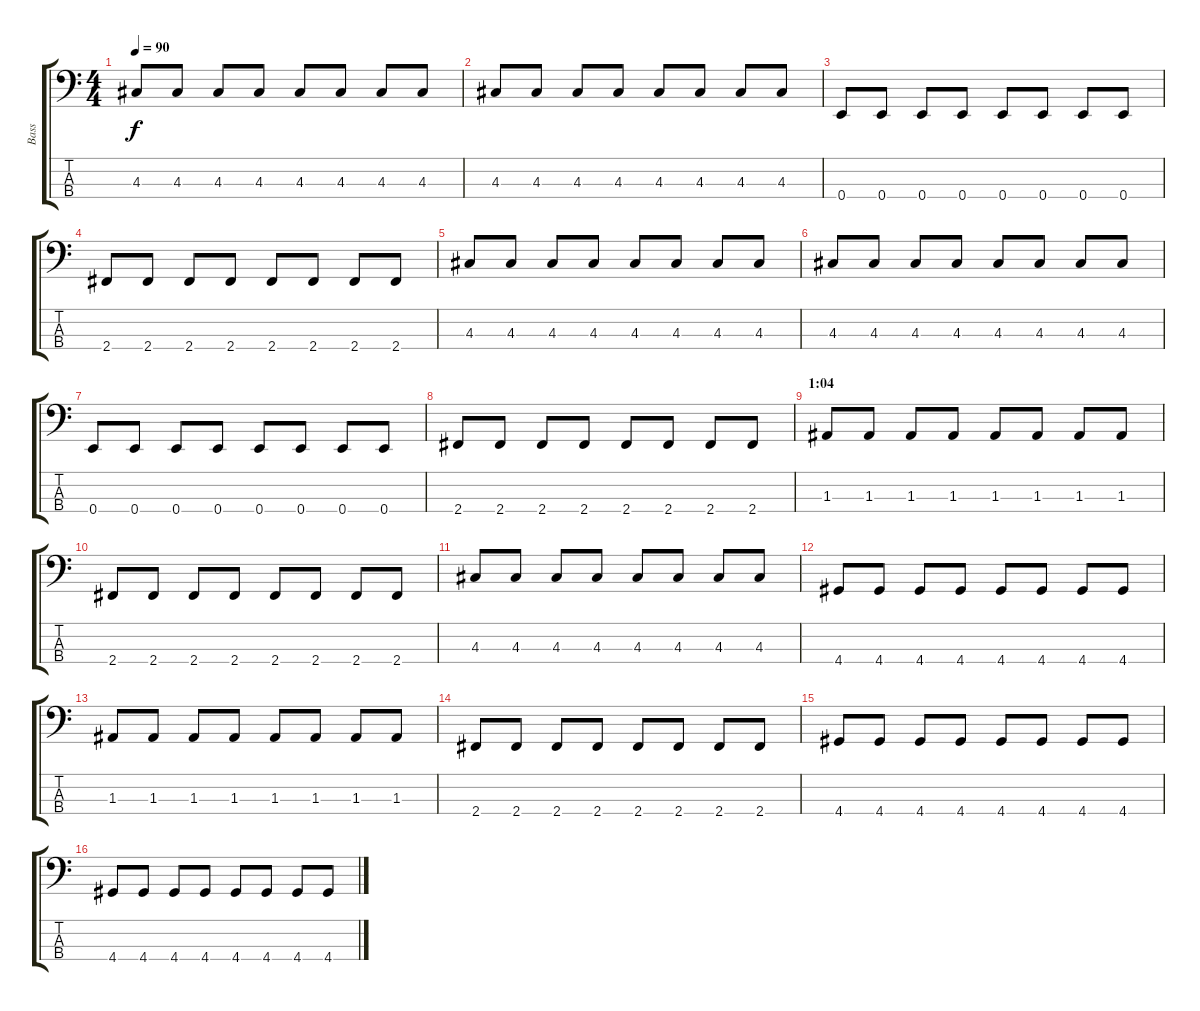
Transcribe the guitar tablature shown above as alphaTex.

\track ("Bass" "Bass") {instrument electricbassfinger}
\staff {score tabs}
\tuning (G2 D2 A1 E1) {hide}
\ts (4 4)
\tempo 90
\clef f4
\ks c
4.3.8{dy f} 4.3.8 4.3.8 4.3.8 4.3.8 4.3.8 4.3.8 4.3.8 |
4.3.8 4.3.8 4.3.8 4.3.8 4.3.8 4.3.8 4.3.8 4.3.8 |
0.4.8 0.4.8 0.4.8 0.4.8 0.4.8 0.4.8 0.4.8 0.4.8 |
2.4.8 2.4.8 2.4.8 2.4.8 2.4.8 2.4.8 2.4.8 2.4.8 |
4.3.8 4.3.8 4.3.8 4.3.8 4.3.8 4.3.8 4.3.8 4.3.8 |
4.3.8 4.3.8 4.3.8 4.3.8 4.3.8 4.3.8 4.3.8 4.3.8 |
0.4.8 0.4.8 0.4.8 0.4.8 0.4.8 0.4.8 0.4.8 0.4.8 |
2.4.8 2.4.8 2.4.8 2.4.8 2.4.8 2.4.8 2.4.8 2.4.8 |
\section ("" "1:04")
1.3.8 1.3.8 1.3.8 1.3.8 1.3.8 1.3.8 1.3.8 1.3.8 |
2.4.8 2.4.8 2.4.8 2.4.8 2.4.8 2.4.8 2.4.8 2.4.8 |
4.3.8 4.3.8 4.3.8 4.3.8 4.3.8 4.3.8 4.3.8 4.3.8 |
4.4.8 4.4.8 4.4.8 4.4.8 4.4.8 4.4.8 4.4.8 4.4.8 |
1.3.8 1.3.8 1.3.8 1.3.8 1.3.8 1.3.8 1.3.8 1.3.8 |
2.4.8 2.4.8 2.4.8 2.4.8 2.4.8 2.4.8 2.4.8 2.4.8 |
4.4.8 4.4.8 4.4.8 4.4.8 4.4.8 4.4.8 4.4.8 4.4.8 |
4.4.8 4.4.8 4.4.8 4.4.8 4.4.8 4.4.8 4.4.8 4.4.8
